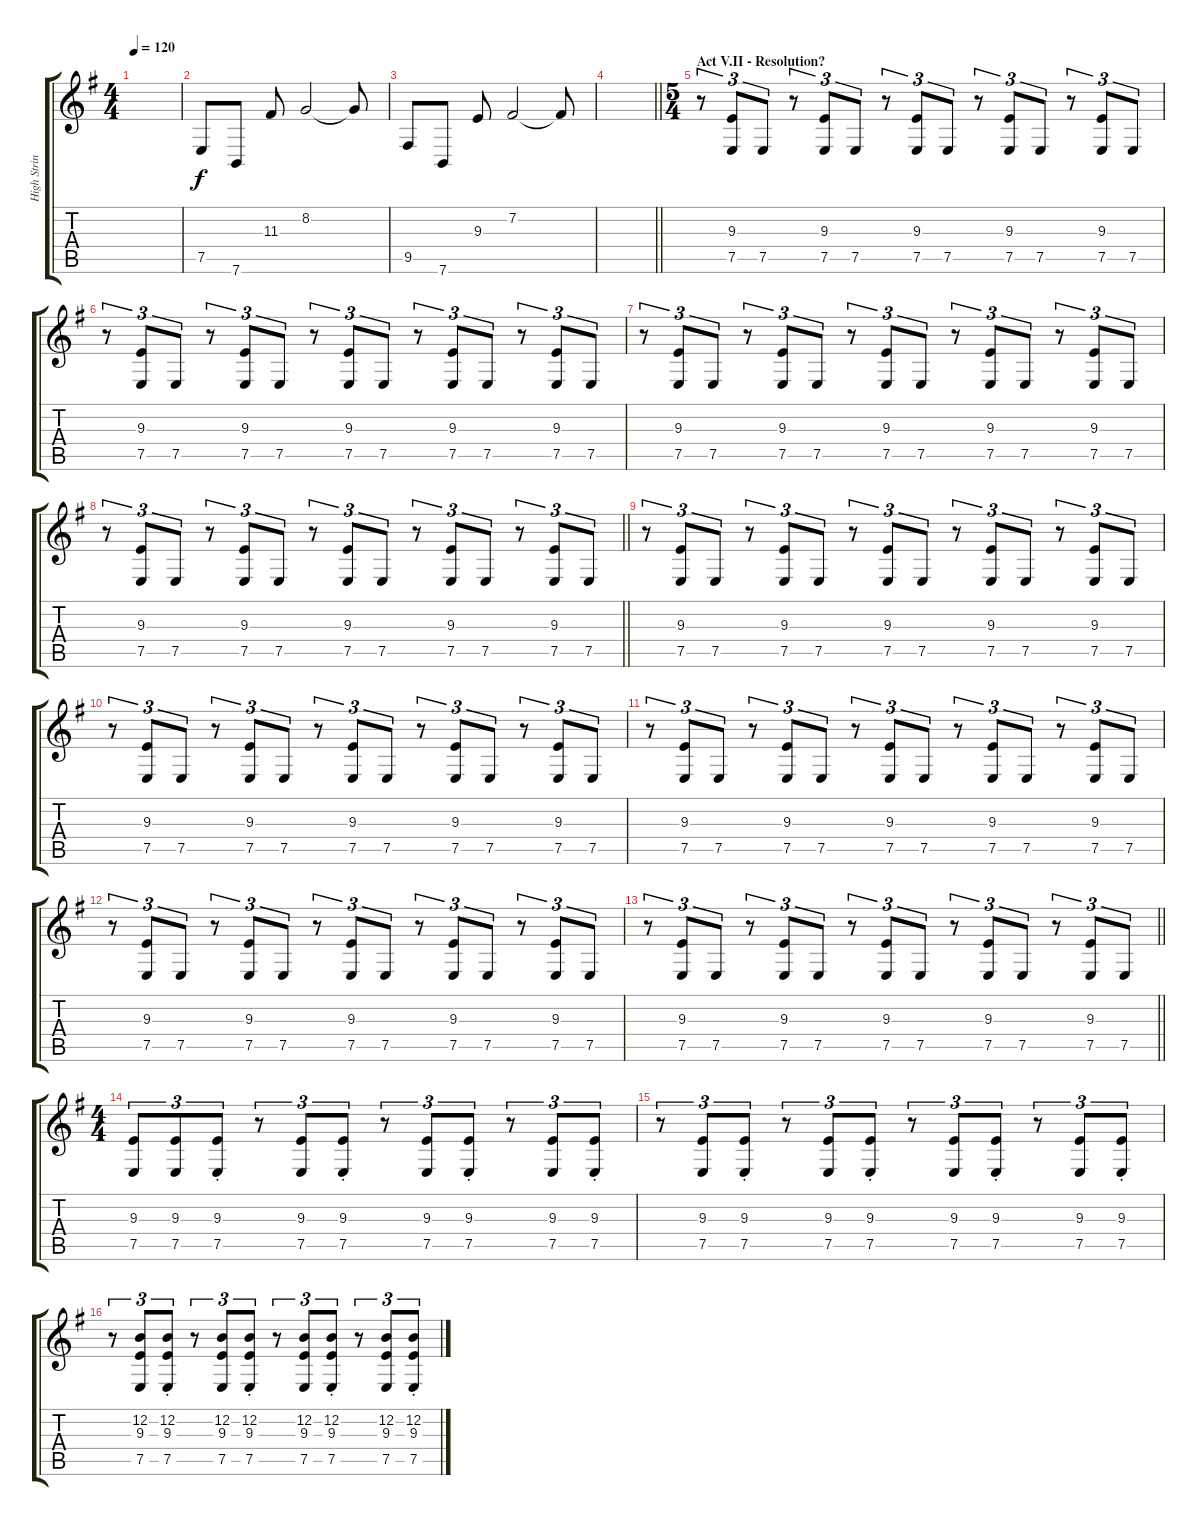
\track ("High Strings Standard" "High Strin") {instrument stringensemble1}
\staff {score tabs}
\tuning (E4 B3 G3 D3 A2 E2) {hide}
\ts (4 4)
\tempo 120
\clef g2
\ks eminor
|
7.5.8{volume 12} 7.6.8 11.3.8 8.2.2 8.2{t}.8 |
9.5.8 7.6.8 9.3.8 7.2.2 7.2{t}.8 |
\barLineRight lightlight
|
\ts (5 4)
\section ("" "Act V.II - Resolution?")
r.8{tu (3 2) volume 16} (9.3 7.5).8{tu (3 2)} 7.5.8{tu (3 2)} r.8{tu (3 2)} (9.3 7.5).8{tu (3 2)} 7.5.8{tu (3 2)} r.8{tu (3 2)} (9.3 7.5).8{tu (3 2)} 7.5.8{tu (3 2)} r.8{tu (3 2)} (9.3 7.5).8{tu (3 2)} 7.5.8{tu (3 2)} r.8{tu (3 2)} (9.3 7.5).8{tu (3 2)} 7.5.8{tu (3 2)} |
r.8{tu (3 2)} (9.3 7.5).8{tu (3 2)} 7.5.8{tu (3 2)} r.8{tu (3 2)} (9.3 7.5).8{tu (3 2)} 7.5.8{tu (3 2)} r.8{tu (3 2)} (9.3 7.5).8{tu (3 2)} 7.5.8{tu (3 2)} r.8{tu (3 2)} (9.3 7.5).8{tu (3 2)} 7.5.8{tu (3 2)} r.8{tu (3 2)} (9.3 7.5).8{tu (3 2)} 7.5.8{tu (3 2)} |
r.8{tu (3 2)} (9.3 7.5).8{tu (3 2)} 7.5.8{tu (3 2)} r.8{tu (3 2)} (9.3 7.5).8{tu (3 2)} 7.5.8{tu (3 2)} r.8{tu (3 2)} (9.3 7.5).8{tu (3 2)} 7.5.8{tu (3 2)} r.8{tu (3 2)} (9.3 7.5).8{tu (3 2)} 7.5.8{tu (3 2)} r.8{tu (3 2)} (9.3 7.5).8{tu (3 2)} 7.5.8{tu (3 2)} |
\barLineRight lightlight
r.8{tu (3 2)} (9.3 7.5).8{tu (3 2)} 7.5.8{tu (3 2)} r.8{tu (3 2)} (9.3 7.5).8{tu (3 2)} 7.5.8{tu (3 2)} r.8{tu (3 2)} (9.3 7.5).8{tu (3 2)} 7.5.8{tu (3 2)} r.8{tu (3 2)} (9.3 7.5).8{tu (3 2)} 7.5.8{tu (3 2)} r.8{tu (3 2)} (9.3 7.5).8{tu (3 2)} 7.5.8{tu (3 2)} |
r.8{tu (3 2)} (9.3 7.5).8{tu (3 2)} 7.5.8{tu (3 2)} r.8{tu (3 2)} (9.3 7.5).8{tu (3 2)} 7.5.8{tu (3 2)} r.8{tu (3 2)} (9.3 7.5).8{tu (3 2)} 7.5.8{tu (3 2)} r.8{tu (3 2)} (9.3 7.5).8{tu (3 2)} 7.5.8{tu (3 2)} r.8{tu (3 2)} (9.3 7.5).8{tu (3 2)} 7.5.8{tu (3 2)} |
r.8{tu (3 2)} (9.3 7.5).8{tu (3 2)} 7.5.8{tu (3 2)} r.8{tu (3 2)} (9.3 7.5).8{tu (3 2)} 7.5.8{tu (3 2)} r.8{tu (3 2)} (9.3 7.5).8{tu (3 2)} 7.5.8{tu (3 2)} r.8{tu (3 2)} (9.3 7.5).8{tu (3 2)} 7.5.8{tu (3 2)} r.8{tu (3 2)} (9.3 7.5).8{tu (3 2)} 7.5.8{tu (3 2)} |
r.8{tu (3 2)} (9.3 7.5).8{tu (3 2)} 7.5.8{tu (3 2)} r.8{tu (3 2)} (9.3 7.5).8{tu (3 2)} 7.5.8{tu (3 2)} r.8{tu (3 2)} (9.3 7.5).8{tu (3 2)} 7.5.8{tu (3 2)} r.8{tu (3 2)} (9.3 7.5).8{tu (3 2)} 7.5.8{tu (3 2)} r.8{tu (3 2)} (9.3 7.5).8{tu (3 2)} 7.5.8{tu (3 2)} |
r.8{tu (3 2)} (9.3 7.5).8{tu (3 2)} 7.5.8{tu (3 2)} r.8{tu (3 2)} (9.3 7.5).8{tu (3 2)} 7.5.8{tu (3 2)} r.8{tu (3 2)} (9.3 7.5).8{tu (3 2)} 7.5.8{tu (3 2)} r.8{tu (3 2)} (9.3 7.5).8{tu (3 2)} 7.5.8{tu (3 2)} r.8{tu (3 2)} (9.3 7.5).8{tu (3 2)} 7.5.8{tu (3 2)} |
\barLineRight lightlight
r.8{tu (3 2)} (9.3 7.5).8{tu (3 2)} 7.5.8{tu (3 2)} r.8{tu (3 2)} (9.3 7.5).8{tu (3 2)} 7.5.8{tu (3 2)} r.8{tu (3 2)} (9.3 7.5).8{tu (3 2)} 7.5.8{tu (3 2)} r.8{tu (3 2)} (9.3 7.5).8{tu (3 2)} 7.5.8{tu (3 2)} r.8{tu (3 2)} (9.3 7.5).8{tu (3 2)} 7.5.8{tu (3 2)} |
\ts (4 4)
(9.3 7.5).8{tu (3 2) balance 8} (9.3 7.5).8{tu (3 2)} (9.3{st} 7.5{st}).8{tu (3 2)} r.8{tu (3 2)} (9.3 7.5).8{tu (3 2)} (9.3{st} 7.5{st}).8{tu (3 2)} r.8{tu (3 2)} (9.3 7.5).8{tu (3 2)} (9.3{st} 7.5{st}).8{tu (3 2)} r.8{tu (3 2)} (9.3 7.5).8{tu (3 2)} (9.3{st} 7.5{st}).8{tu (3 2)} |
r.8{tu (3 2)} (9.3 7.5).8{tu (3 2)} (9.3{st} 7.5{st}).8{tu (3 2)} r.8{tu (3 2)} (9.3 7.5).8{tu (3 2)} (9.3{st} 7.5{st}).8{tu (3 2)} r.8{tu (3 2)} (9.3 7.5).8{tu (3 2)} (9.3{st} 7.5{st}).8{tu (3 2)} r.8{tu (3 2)} (9.3 7.5).8{tu (3 2)} (9.3{st} 7.5{st}).8{tu (3 2)} |
r.8{tu (3 2)} (12.2 9.3 7.5).8{tu (3 2)} (12.2{st} 9.3{st} 7.5{st}).8{tu (3 2)} r.8{tu (3 2)} (12.2 9.3 7.5).8{tu (3 2)} (12.2{st} 9.3{st} 7.5{st}).8{tu (3 2)} r.8{tu (3 2)} (12.2 9.3 7.5).8{tu (3 2)} (12.2{st} 9.3{st} 7.5{st}).8{tu (3 2)} r.8{tu (3 2)} (12.2 9.3 7.5).8{tu (3 2)} (12.2{st} 9.3{st} 7.5{st}).8{tu (3 2)}
